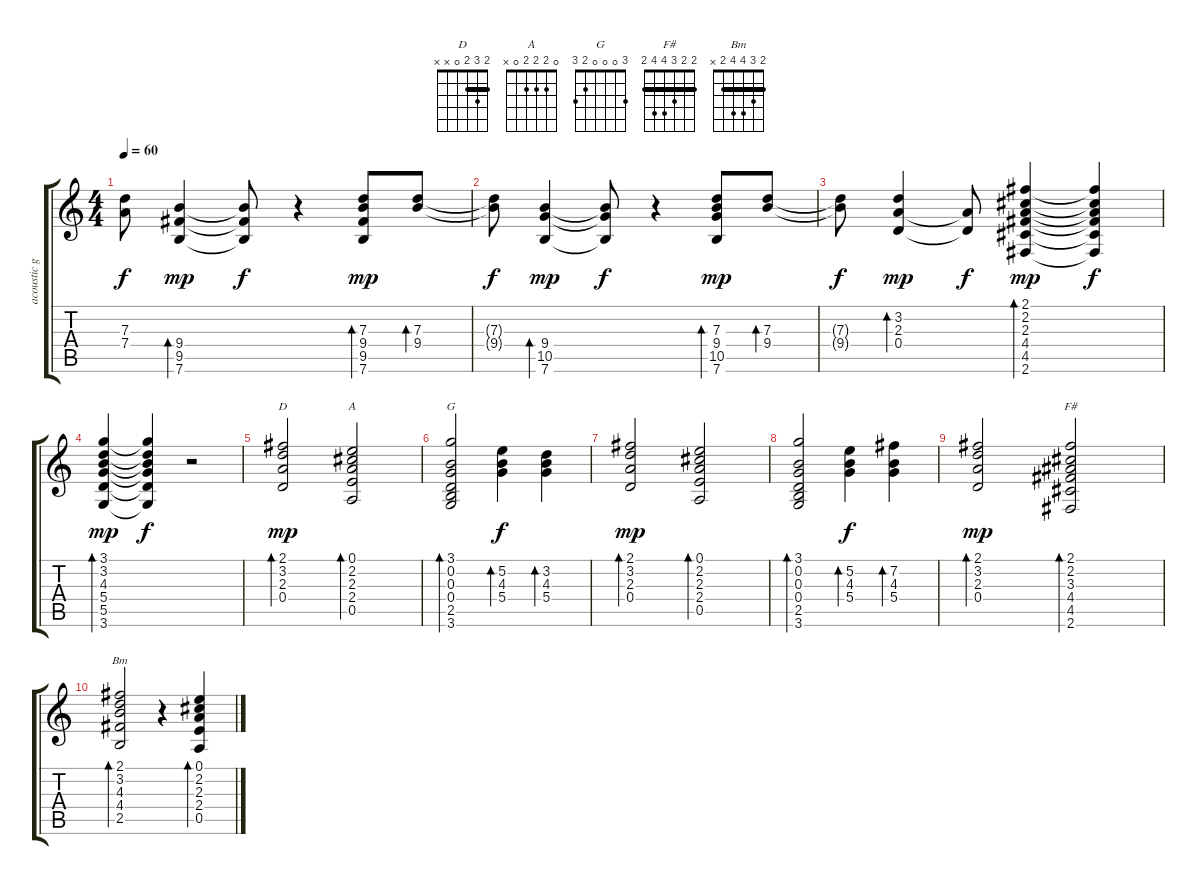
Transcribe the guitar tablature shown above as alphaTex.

\track ("acoustic guitar" "acoustic g") {instrument acousticguitarsteel}
\staff {score tabs}
\tuning (E4 B3 G3 D3 A2 E2) {hide}
\chord ("D" 2 3 2 0 x x) {barre 2}
\chord ("A" 0 2 2 2 0 x)
\chord ("G" 3 0 0 0 2 3)
\chord ("F#" 2 2 3 4 4 2) {barre 2}
\chord ("Bm" 2 3 4 4 2 x) {barre 2}
\ts (4 4)
\tempo 60
\clef g2
\ks c
(7.3{t} 7.4{t}).8{dy f} (9.4 9.5 7.6).4{bd 60 dy mp} (9.4{t} 9.5{t} 7.6{t}).8{dy f} r.4 (7.3 9.4 9.5 7.6).8{bd 120 dy mp} (7.3 9.4).8{bd 120} |
(7.3{t} 9.4{t}).8{dy f} (9.4 10.5 7.6).4{bd 60 dy mp} (9.4{t} 10.5{t} 7.6{t}).8{dy f} r.4 (7.3 9.4 10.5 7.6).8{bd 120 dy mp} (7.3 9.4).8{bd 120} |
(7.3{t} 9.4{t}).8{dy f} (3.2 2.3 0.4).4{bd 60 dy mp} (2.3{t} 0.4{t}).8{dy f} (2.1 2.2 2.3 4.4 4.5 2.6).4{bd 240 dy mp} (2.1{t} 2.2{t} 2.3{t} 4.4{t} 4.5{t} 2.6{t}).4{dy f} |
(3.1 3.2 4.3 5.4 5.5 3.6).4{bd 240 dy mp} (3.1{t} 3.2{t} 4.3{t} 5.4{t} 5.5{t} 3.6{t}).4{dy f} r.2 |
(2.1 3.2 2.3 0.4).2{bd 120 ch "D" dy mp} (0.1 2.2 2.3 2.4 0.5).2{bd 120 ch "A"} |
(3.1 0.2 0.3 0.4 2.5 3.6).2{bd 120 ch "G"} (5.2 4.3 5.4).4{bd 120 dy f} (3.2 4.3 5.4).4{bd 120} |
(2.1 3.2 2.3 0.4).2{bd 120 dy mp} (0.1 2.2 2.3 2.4 0.5).2{bd 120} |
(3.1 0.2 0.3 0.4 2.5 3.6).2{bd 120} (5.2 4.3 5.4).4{bd 120 dy f} (7.2 4.3 5.4).4{bd 120} |
(2.1 3.2 2.3 0.4).2{bd 120 dy mp} (2.1 2.2 3.3 4.4 4.5 2.6).2{bd 120 ch "F#"} |
(2.1 3.2 4.3 4.4 2.5).2{bd 120 ch "Bm"} r.4 (0.1 2.2 2.3 2.4 0.5).4{bd 120}
